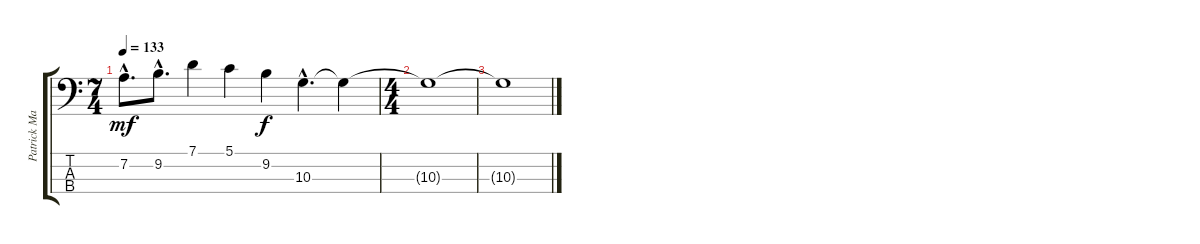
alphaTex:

\track ("Patrick Matthews" "Patrick Ma") {instrument electricbassfinger}
\staff {score tabs}
\tuning (G2 D2 A1 E1) {hide}
\ts (7 4)
\tempo 133
\clef f4
\ks c
7.2{hac}.8{d dy mf} 9.2{hac}.8{d} 7.1.4 5.1.4 9.2.4{dy f} 10.3{hac}.4{d} 10.3{t}.4 |
\ts (4 4)
10.3{t}.1 |
10.3{t}.1
